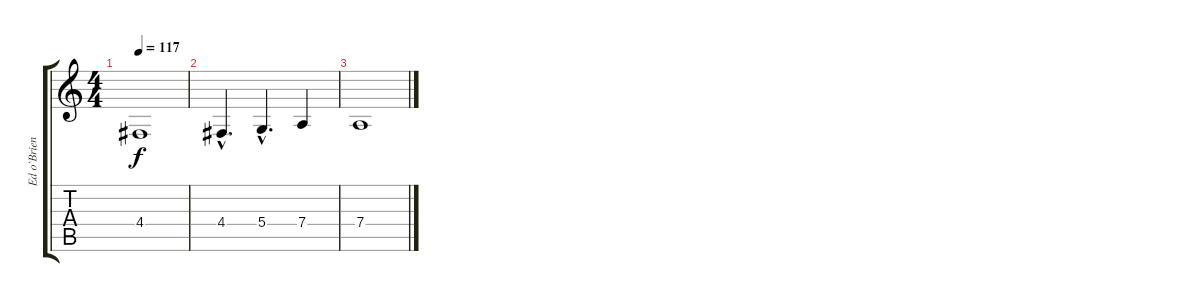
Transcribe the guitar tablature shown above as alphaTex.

\track ("Ed o`Brien (voice)" "Ed o`Brien") {instrument viola}
\staff {score tabs}
\tuning (E4 B3 G3 D3 A2 E2) {hide}
\ts (4 4)
\tempo 117
\clef g2
\ks c
4.4.1{dy f} |
4.4{hac}.4{d} 5.4{hac}.4{d} 7.4.4 |
7.4.1
